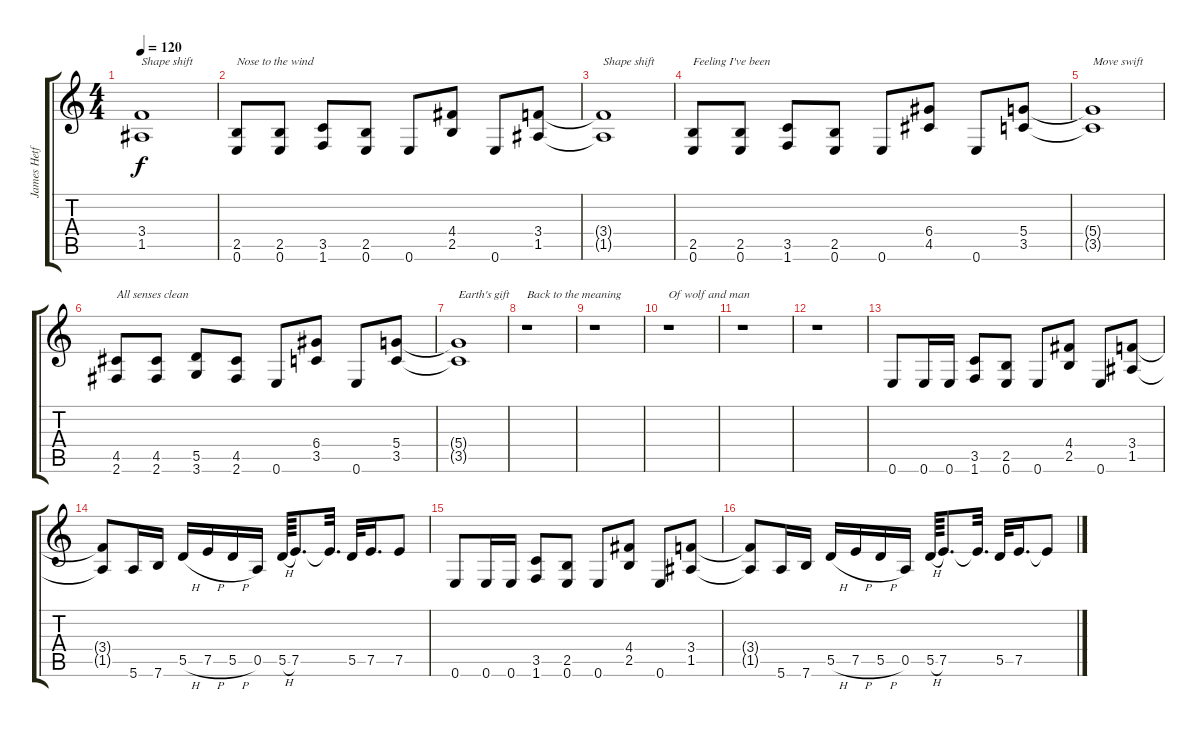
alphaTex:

\track ("James Hetfield Rhythm" "James Hetf") {instrument distortionguitar}
\staff {score tabs}
\tuning (E4 B3 G3 D3 A2 E2) {hide}
\ts (4 4)
\tempo 120
\clef g2
\ks c
(3.4{t} 1.5{t}).1{txt "Shape shift" dy f} |
(2.5 0.6).8{txt "Nose to the wind"} (2.5 0.6).8 (3.5 1.6).8 (2.5 0.6).8 0.6.8 (4.4 2.5).8 0.6.8 (3.4 1.5).8 |
(3.4{t} 1.5{t}).1{txt "Shape shift"} |
(2.5 0.6).8{txt "Feeling I've been"} (2.5 0.6).8 (3.5 1.6).8 (2.5 0.6).8 0.6.8 (6.4 4.5).8 0.6.8 (5.4 3.5).8 |
(5.4{t} 3.5{t}).1{txt "Move swift"} |
(4.5 2.6).8{txt "All senses clean"} (4.5 2.6).8 (5.5 3.6).8 (4.5 2.6).8 0.6.8 (6.4 3.5).8 0.6.8 (5.4 3.5).8 |
(5.4{t} 3.5{t}).1{txt "Earth's gift"} |
r.1{txt "Back to the meaning"} |
r.1 |
r.1{txt "Of wolf and man"} |
r.1 |
r.1 |
0.6.8 0.6.16 0.6.16 (3.5 1.6).8 (2.5 0.6).8 0.6.8 (4.4 2.5).8 0.6.8 (3.4 1.5).8 |
(3.4{t} 1.5{t}).8 5.6.16 7.6.16 5.5{h}.16 7.5{h}.16 5.5{h}.16 0.5.16 5.5{h}.64 7.5.8{d} 7.5{t}.32{d} 5.5.32 7.5.16{d} 7.5.8 |
0.6.8 0.6.16 0.6.16 (3.5 1.6).8 (2.5 0.6).8 0.6.8 (4.4 2.5).8 0.6.8 (3.4 1.5).8 |
(3.4{t} 1.5{t}).8 5.6.16 7.6.16 5.5{h}.16 7.5{h}.16 5.5{h}.16 0.5.16 5.5{h}.64 7.5.8{d} 7.5{t}.32{d} 5.5.32 7.5.16{d} 7.5{t}.8
